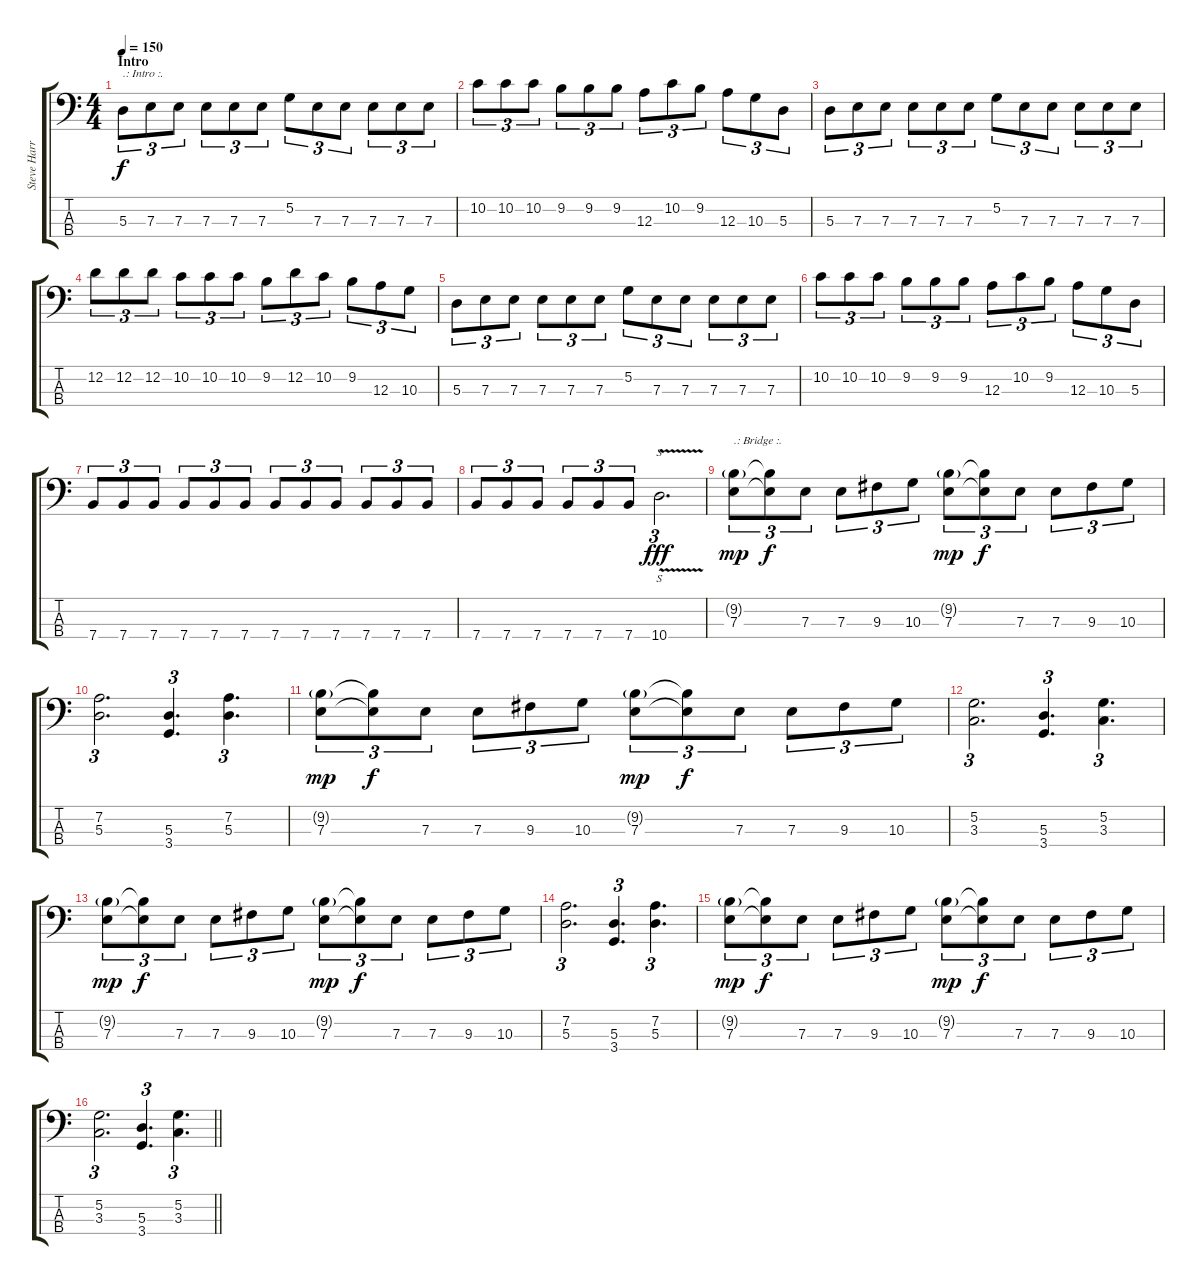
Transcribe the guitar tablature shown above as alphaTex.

\track ("Steve Harris" "Steve Harr") {instrument electricbassfinger}
\staff {score tabs}
\tuning (G2 D2 A1 E1) {hide}
\ts (4 4)
\section ("" "Intro")
\tempo 150
\clef f4
\ks c
5.3.8{tu (3 2) txt ".: Intro :." dy f instrument electricbassfinger} 7.3.8{tu (3 2)} 7.3.8{tu (3 2)} 7.3.8{tu (3 2)} 7.3.8{tu (3 2)} 7.3.8{tu (3 2)} 5.2.8{tu (3 2)} 7.3.8{tu (3 2)} 7.3.8{tu (3 2)} 7.3.8{tu (3 2)} 7.3.8{tu (3 2)} 7.3.8{tu (3 2)} |
10.2.8{tu (3 2)} 10.2.8{tu (3 2)} 10.2.8{tu (3 2)} 9.2.8{tu (3 2)} 9.2.8{tu (3 2)} 9.2.8{tu (3 2)} 12.3.8{tu (3 2)} 10.2.8{tu (3 2)} 9.2.8{tu (3 2)} 12.3.8{tu (3 2)} 10.3.8{tu (3 2)} 5.3.8{tu (3 2)} |
5.3.8{tu (3 2)} 7.3.8{tu (3 2)} 7.3.8{tu (3 2)} 7.3.8{tu (3 2)} 7.3.8{tu (3 2)} 7.3.8{tu (3 2)} 5.2.8{tu (3 2)} 7.3.8{tu (3 2)} 7.3.8{tu (3 2)} 7.3.8{tu (3 2)} 7.3.8{tu (3 2)} 7.3.8{tu (3 2)} |
12.2.8{tu (3 2)} 12.2.8{tu (3 2)} 12.2.8{tu (3 2)} 10.2.8{tu (3 2)} 10.2.8{tu (3 2)} 10.2.8{tu (3 2)} 9.2.8{tu (3 2)} 12.2.8{tu (3 2)} 10.2.8{tu (3 2)} 9.2.8{tu (3 2)} 12.3.8{tu (3 2)} 10.3.8{tu (3 2)} |
5.3.8{tu (3 2)} 7.3.8{tu (3 2)} 7.3.8{tu (3 2)} 7.3.8{tu (3 2)} 7.3.8{tu (3 2)} 7.3.8{tu (3 2)} 5.2.8{tu (3 2)} 7.3.8{tu (3 2)} 7.3.8{tu (3 2)} 7.3.8{tu (3 2)} 7.3.8{tu (3 2)} 7.3.8{tu (3 2)} |
10.2.8{tu (3 2)} 10.2.8{tu (3 2)} 10.2.8{tu (3 2)} 9.2.8{tu (3 2)} 9.2.8{tu (3 2)} 9.2.8{tu (3 2)} 12.3.8{tu (3 2)} 10.2.8{tu (3 2)} 9.2.8{tu (3 2)} 12.3.8{tu (3 2)} 10.3.8{tu (3 2)} 5.3.8{tu (3 2)} |
7.4.8{tu (3 2)} 7.4.8{tu (3 2)} 7.4.8{tu (3 2)} 7.4.8{tu (3 2)} 7.4.8{tu (3 2)} 7.4.8{tu (3 2)} 7.4.8{tu (3 2)} 7.4.8{tu (3 2)} 7.4.8{tu (3 2)} 7.4.8{tu (3 2)} 7.4.8{tu (3 2)} 7.4.8{tu (3 2)} |
7.4.8{tu (3 2)} 7.4.8{tu (3 2)} 7.4.8{tu (3 2)} 7.4.8{tu (3 2)} 7.4.8{tu (3 2)} 7.4.8{tu (3 2)} 10.4{v}.2{s d tu (3 2) dy fff} |
(9.2{g} 7.3).8{tu (3 2) txt ".: Bridge :." dy mp} (9.2{t} 7.3{t}).8{tu (3 2) dy f} 7.3.8{tu (3 2)} 7.3.8{tu (3 2)} 9.3.8{tu (3 2)} 10.3.8{tu (3 2)} (9.2{g} 7.3).8{tu (3 2) dy mp} (9.2{t} 7.3{t}).8{tu (3 2) dy f} 7.3.8{tu (3 2)} 7.3.8{tu (3 2)} 9.3.8{tu (3 2)} 10.3.8{tu (3 2)} |
(7.2 5.3).2{d tu (3 2)} (5.3 3.4).4{d tu (3 2)} (7.2 5.3).4{d tu (3 2)} |
(9.2{g} 7.3).8{tu (3 2) dy mp} (9.2{t} 7.3{t}).8{tu (3 2) dy f} 7.3.8{tu (3 2)} 7.3.8{tu (3 2)} 9.3.8{tu (3 2)} 10.3.8{tu (3 2)} (9.2{g} 7.3).8{tu (3 2) dy mp} (9.2{t} 7.3{t}).8{tu (3 2) dy f} 7.3.8{tu (3 2)} 7.3.8{tu (3 2)} 9.3.8{tu (3 2)} 10.3.8{tu (3 2)} |
(5.2 3.3).2{d tu (3 2)} (5.3 3.4).4{d tu (3 2)} (5.2 3.3).4{d tu (3 2)} |
(9.2{g} 7.3).8{tu (3 2) dy mp} (9.2{t} 7.3{t}).8{tu (3 2) dy f} 7.3.8{tu (3 2)} 7.3.8{tu (3 2)} 9.3.8{tu (3 2)} 10.3.8{tu (3 2)} (9.2{g} 7.3).8{tu (3 2) dy mp} (9.2{t} 7.3{t}).8{tu (3 2) dy f} 7.3.8{tu (3 2)} 7.3.8{tu (3 2)} 9.3.8{tu (3 2)} 10.3.8{tu (3 2)} |
(7.2 5.3).2{d tu (3 2)} (5.3 3.4).4{d tu (3 2)} (7.2 5.3).4{d tu (3 2)} |
(9.2{g} 7.3).8{tu (3 2) dy mp} (9.2{t} 7.3{t}).8{tu (3 2) dy f} 7.3.8{tu (3 2)} 7.3.8{tu (3 2)} 9.3.8{tu (3 2)} 10.3.8{tu (3 2)} (9.2{g} 7.3).8{tu (3 2) dy mp} (9.2{t} 7.3{t}).8{tu (3 2) dy f} 7.3.8{tu (3 2)} 7.3.8{tu (3 2)} 9.3.8{tu (3 2)} 10.3.8{tu (3 2)} |
\barLineRight lightlight
(5.2 3.3).2{d tu (3 2)} (5.3 3.4).4{d tu (3 2)} (5.2 3.3).4{d tu (3 2)}
